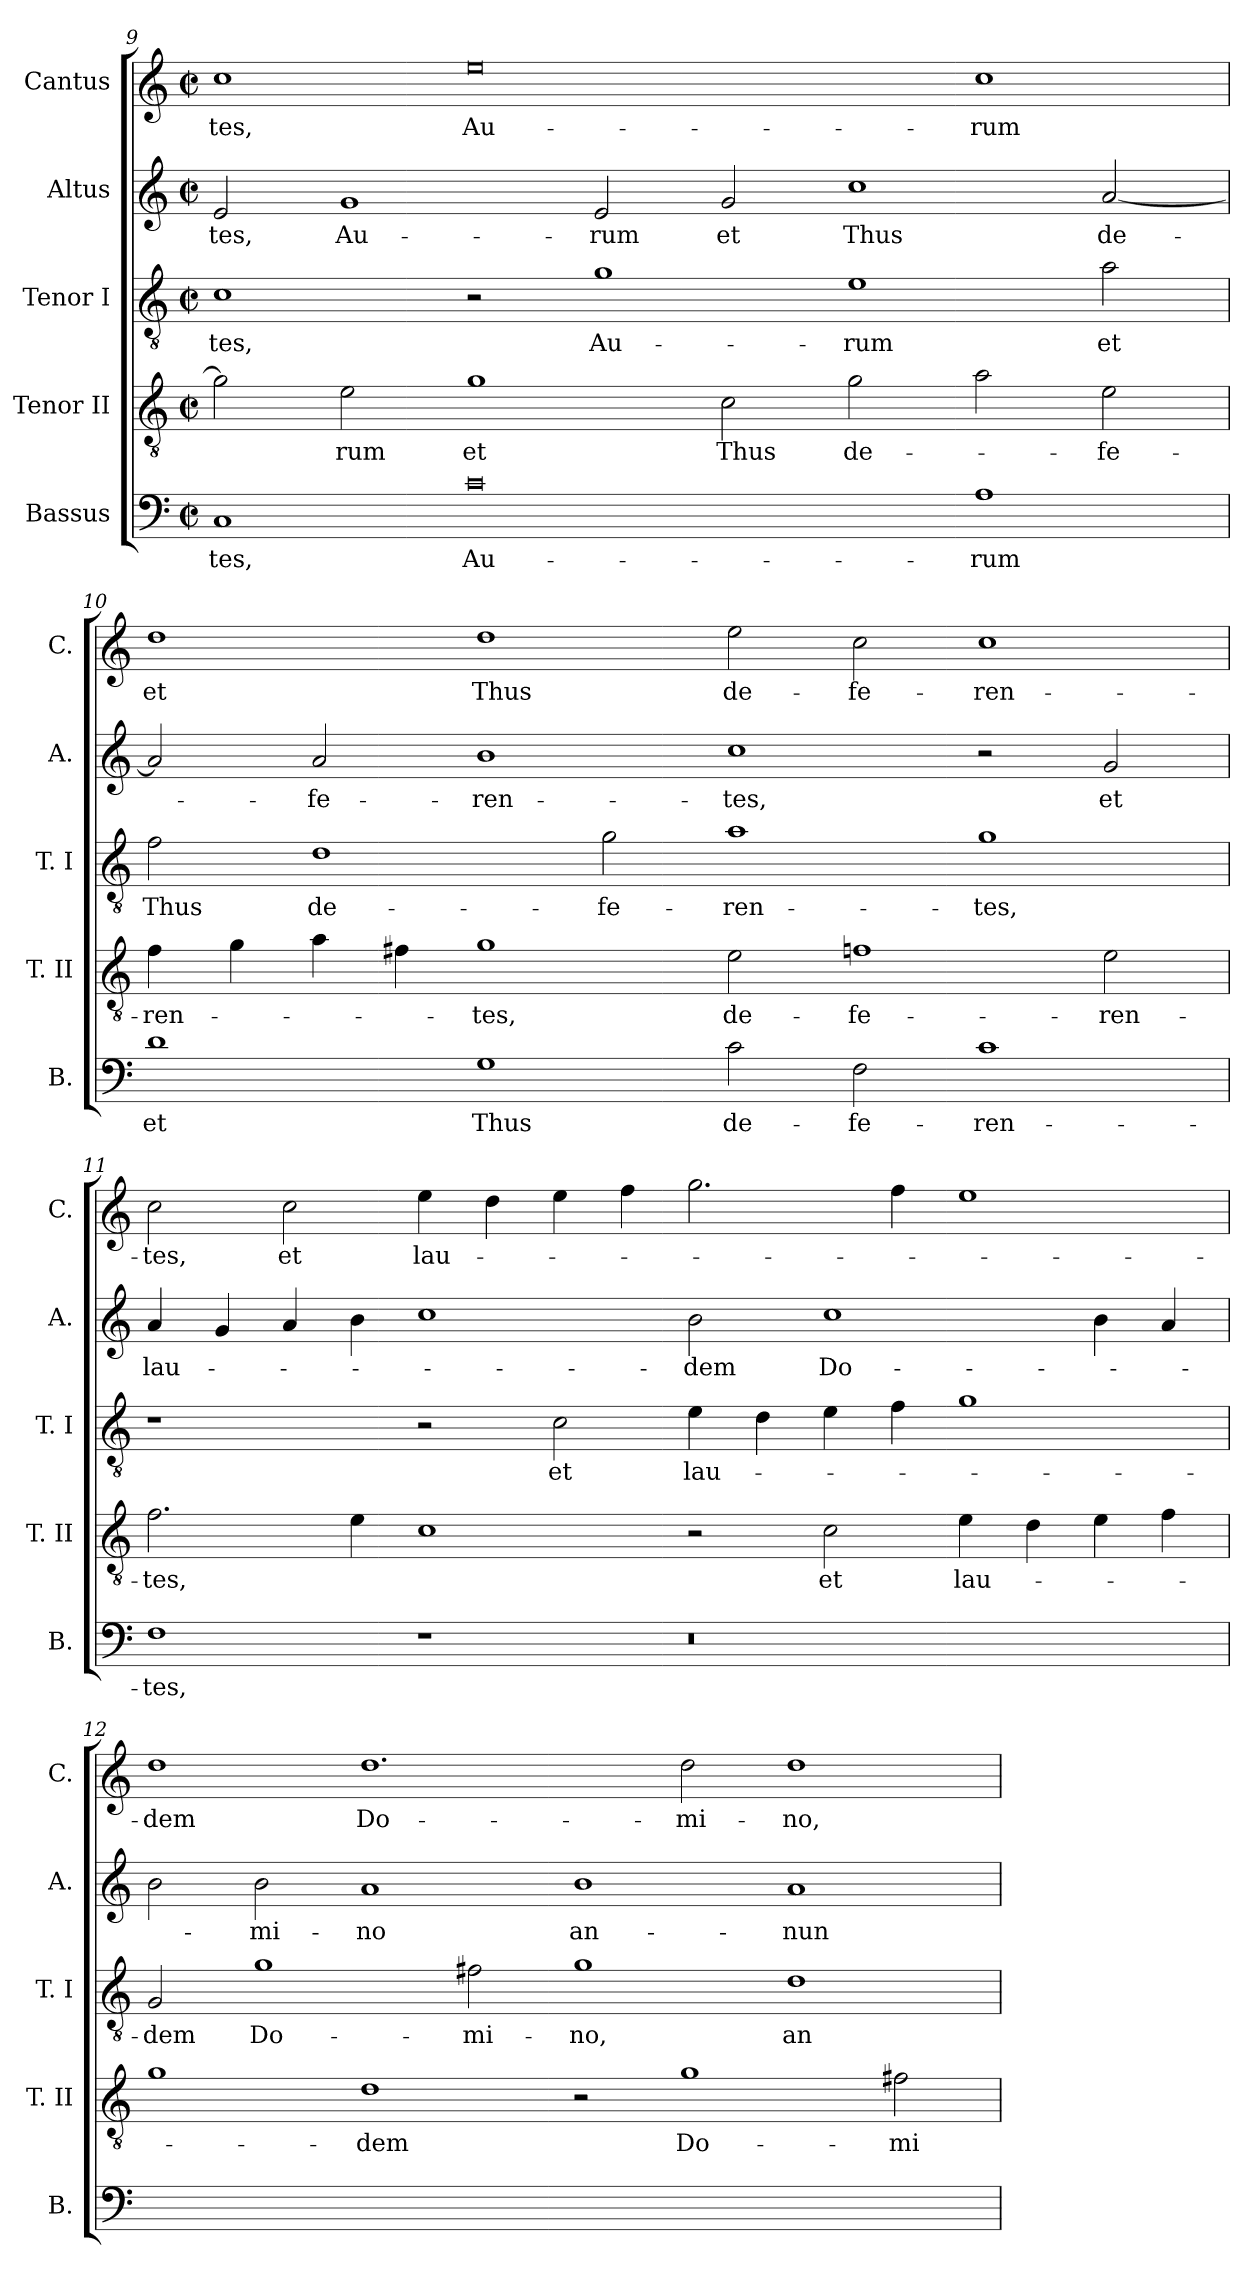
**kern	**text	**kern	**text	**kern	**text	**kern	**text	**kern	**text
*part5	*part5	*part4	*part4	*part3	*part3	*part2	*part2	*part1	*part1
*staff5	*staff5	*staff4	*staff4	*staff3	*staff3	*staff2	*staff2	*staff1	*staff1
*I"Bassus	*	*I"Tenor II	*	*I"Tenor I	*	*I"Altus	*	*I"Cantus	*
*I'B.	*	*I'T. II	*	*I'T. I	*	*I'A.	*	*I'C.	*
*clefF4	*	*clefGv2	*	*clefGv2	*	*clefG2	*	*clefG2	*
*k[]	*	*k[]	*	*k[]	*	*k[]	*	*k[]	*
*M4/1	*	*M4/1	*	*M4/1	*	*M4/1	*	*M4/1	*
*met(c|)	*	*met(c|)	*	*met(c|)	*	*met(c|)	*	*met(c|)	*
=9	=9	=9	=9	=9	=9	=9	=9	=9	=9
1C	-tes,	2g\]	.	1c	-tes,	2e/	-tes,	1cc	-tes,
.	.	2e\	-rum	.	.	1g	Au-	.	.
0c	Au-	1g	et	2r	.	.	.	0ee	Au-
.	.	.	.	1g	Au-	2e/	-rum	.	.
.	.	2c\	Thus	.	.	2g/	et	.	.
.	.	2g\	de-	1e	-rum	1cc	Thus	.	.
1A	-rum	2a\	.	.	.	.	.	1cc	-rum
.	.	2e\	-fe-	2a\	et	[2a/	de-	.	.
=10	=10	=10	=10	=10	=10	=10	=10	=10	=10
1d	et	4f\	-ren-	2f\	Thus	2a/]	.	1dd	et
.	.	4g\	.	.	.	.	.	.	.
.	.	4a\	.	1d	de-	2a/	-fe-	.	.
.	.	4f#X\	.	.	.	.	.	.	.
1G	Thus	1g	-tes,	.	.	1b	-ren-	1dd	Thus
.	.	.	.	2g\	-fe-	.	.	.	.
2c\	de-	2e\	de-	1a	-ren-	1cc	-tes,	2ee\	de-
2F\	-fe-	1fn	-fe-	.	.	.	.	2cc\	-fe-
1c	-ren-	.	.	1g	-tes,	2r	.	1cc	-ren-
.	.	2e\	-ren-	.	.	2g/	et	.	.
=11	=11	=11	=11	=11	=11	=11	=11	=11	=11
1F	-tes,	2.f\	-tes,	1r	.	4a/	lau-	2cc\	-tes,
.	.	.	.	.	.	4g/	.	.	.
.	.	.	.	.	.	4a/	.	2cc\	et
.	.	4e\	.	.	.	4b\	.	.	.
1r	.	1c	.	2r	.	1cc	.	4ee\	lau-
.	.	.	.	.	.	.	.	4dd\	.
.	.	.	.	2c\	et	.	.	4ee\	.
.	.	.	.	.	.	.	.	4ff\	.
0r	.	2r	.	4e\	lau-	2b\	-dem	2.gg\	.
.	.	.	.	4d\	.	.	.	.	.
.	.	2c\	et	4e\	.	1cc	Do-	.	.
.	.	.	.	4f\	.	.	.	4ff\	.
.	.	4e\	lau-	1g	.	.	.	1ee	.
.	.	4d\	.	.	.	.	.	.	.
.	.	4e\	.	.	.	4b\	.	.	.
.	.	4f\	.	.	.	4a/	.	.	.
=12	=12	=12	=12	=12	=12	=12	=12	=12	=12
00ryy	.	1g	.	2G/	-dem	2b\	.	1dd	-dem
.	.	.	.	1g	Do-	2b\	-mi-	.	.
.	.	1d	-dem	.	.	1a	-no	1.dd	Do-
.	.	.	.	2f#X\	-mi-	.	.	.	.
.	.	2r	.	1g	-no,	1b	an-	.	.
.	.	1g	Do-	.	.	.	.	2dd\	-mi-
.	.	.	.	1d	an-	1a	-nun-	1dd	-no,
.	.	2f#X\	-mi-	.	.	.	.	.	.
=	=	=	=	=	=	=	=	=	=
*-	*-	*-	*-	*-	*-	*-	*-	*-	*-
